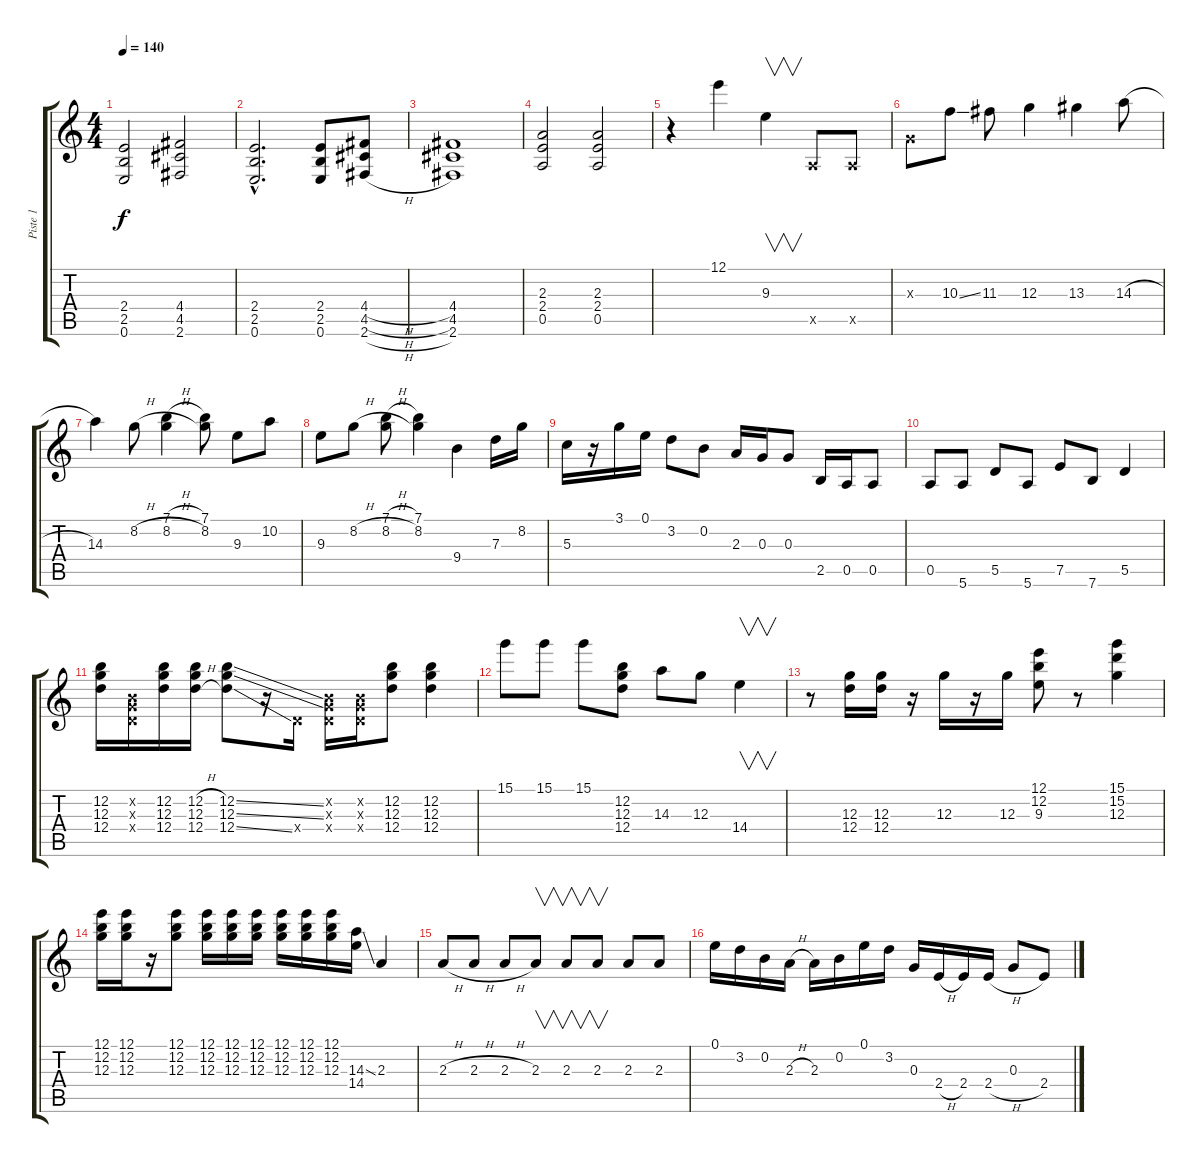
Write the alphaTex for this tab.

\track ("Piste 1" "Piste 1") {instrument distortionguitar}
\staff {score tabs}
\tuning (E4 B3 G3 D3 A2 E2) {hide}
\ts (4 4)
\tempo 140
\clef g2
\ks c
(2.4 2.5 0.6).2{dy f} (4.4 4.5 2.6).2 |
(2.4{hac} 2.5{hac} 0.6{hac}).2{d} (2.4 2.5 0.6).8 (4.4{h} 4.5{h} 2.6{h}).8 |
(4.4 4.5 2.6).1 |
(2.3 2.4 0.5).2 (2.3 2.4 0.5).2 |
r.4 12.1.4 9.3.4{v} 0.5{x}.8 0.5{x}.8 |
0.3{x}.8 10.3{ss}.8 11.3.8 12.3.4 13.3.4 14.3{h}.8 |
14.3.4 8.2{h}.8 (7.1{h} 8.2{h}).4 (7.1 8.2).8 9.3.8 10.2.8 |
9.3.8 8.2{h}.8 (7.1{h} 8.2{h}).8 (7.1 8.2).4 9.4.4 7.3.16 8.2.16 |
5.3.16 r.16 3.1.16 0.1.16 3.2.8 0.2.8 2.3.16 0.3.16 0.3.8 2.5.16 0.5.16 0.5.8 |
0.5.8 5.6.8 5.5.8 5.6.8 7.5.8 7.6.8 5.5.4 |
(12.2 12.3 12.4).16 (0.2{x} 0.3{x} 0.4{x}).16 (12.2 12.3 12.4).16 (12.2{h} 12.3{h} 12.4{h}).16 (12.2{ss} 12.3{ss} 12.4{ss}).8 r.16 0.4{x}.16 (0.2{x} 0.3{x} 0.4{x}).16 (0.2{x} 0.3{x} 0.4{x}).16 (12.2 12.3 12.4).8 (12.2 12.3 12.4).4 |
15.1.8 15.1.8 15.1.8 (12.2 12.3 12.4).8 14.3.8 12.3.8 14.4.4{v} |
r.8 (12.3 12.4).16 (12.3 12.4).16 r.16 12.3.16 r.16 12.3.16 (12.1 12.2 9.3).8 r.8 (15.1 15.2 12.3).4 |
(12.1 12.2 12.3).16 (12.1 12.2 12.3).16 r.16 (12.1 12.2 12.3).8 (12.1 12.2 12.3).16 (12.1 12.2 12.3).16 (12.1 12.2 12.3).16 (12.1 12.2 12.3).16 (12.1 12.2 12.3).16 (12.1 12.2 12.3).16 (14.3{ss} 14.4).16 2.3.4 |
2.3{h}.8 2.3{h}.8 2.3{h}.8 2.3.8{v} 2.3.8{v} 2.3.8{v} 2.3.8 2.3.8 |
0.1.16 3.2.16 0.2.16 2.3{h}.16 2.3.16 0.2.16 0.1.16 3.2.16 0.3.16 2.4{h}.16 2.4.16 2.4{h}.16 0.3.8 2.4.8
